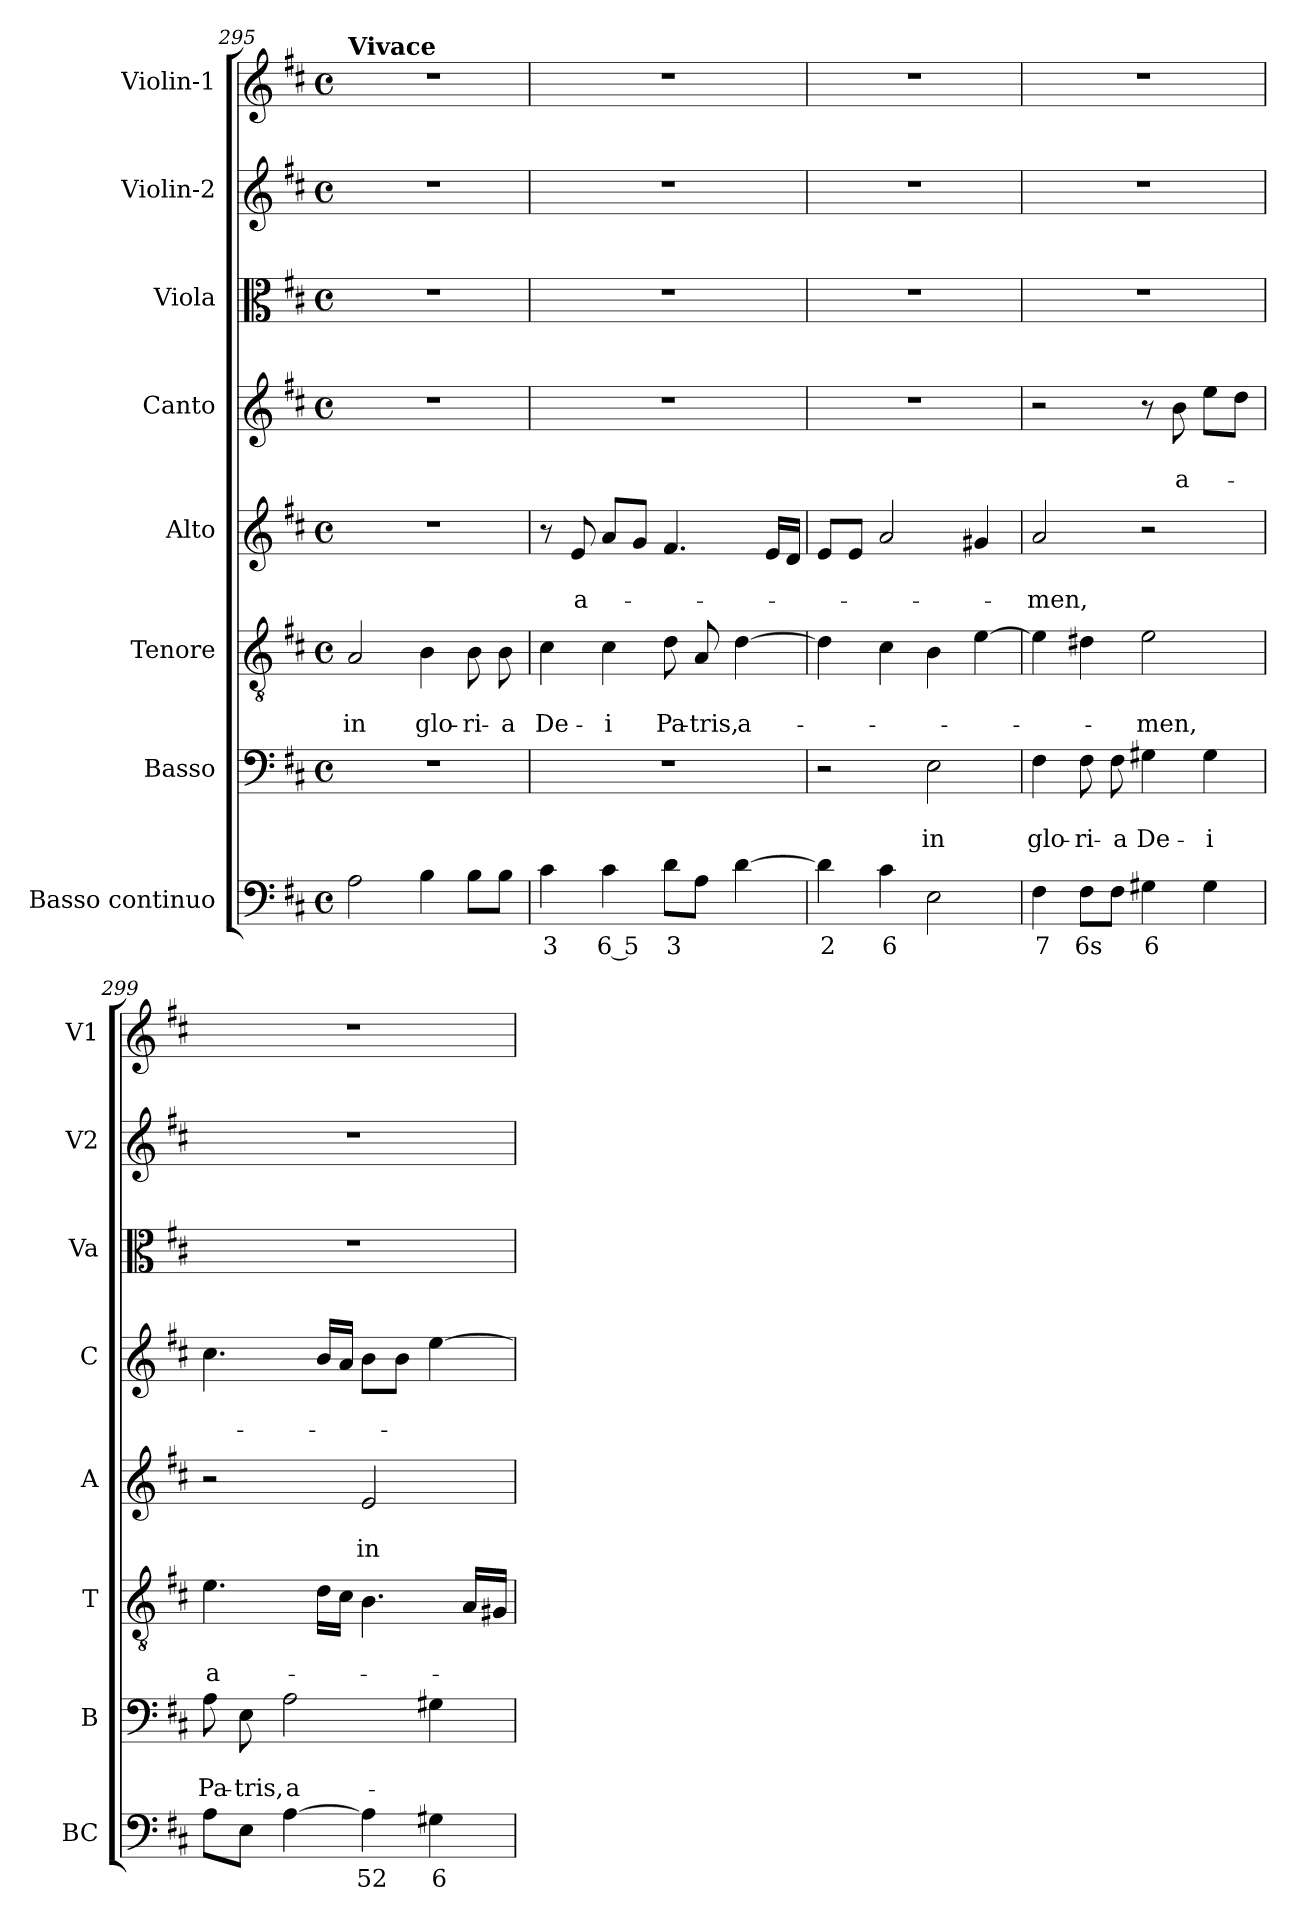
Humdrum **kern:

**kern	**text	**kern	**text	**text	**kern	**text	**text	**kern	**text	**text	**kern	**text	**text	**kern	**kern	**kern
*part8	*part8	*part7	*part7	*part7	*part6	*part6	*part6	*part5	*part5	*part5	*part4	*part4	*part4	*part3	*part2	*part1
*staff8	*staff8	*staff7	*staff7	*staff7	*staff6	*staff6	*staff6	*staff5	*staff5	*staff5	*staff4	*staff4	*staff4	*staff3	*staff2	*staff1
*I"Basso continuo	*	*I"Basso	*	*	*I"Tenore	*	*	*I"Alto	*	*	*I"Canto	*	*	*I"Viola	*I"Violin-2	*I"Violin-1
*I'BC	*	*I'B	*	*	*I'T	*	*	*I'A	*	*	*I'C	*	*	*I'Va	*I'V2	*I'V1
*clefF4	*	*clefF4	*	*	*clefGv2	*	*	*clefG2	*	*	*clefG2	*	*	*clefC3	*clefG2	*clefG2
*k[f#c#]	*	*k[f#c#]	*	*	*k[f#c#]	*	*	*k[f#c#]	*	*	*k[f#c#]	*	*	*k[f#c#]	*k[f#c#]	*k[f#c#]
*D:	*	*D:	*	*	*D:	*	*	*D:	*	*	*D:	*	*	*D:	*D:	*D:
*M4/4	*	*M4/4	*	*	*M4/4	*	*	*M4/4	*	*	*M4/4	*	*	*M4/4	*M4/4	*M4/4
*met(c)	*	*met(c)	*	*	*met(c)	*	*	*met(c)	*	*	*met(c)	*	*	*met(c)	*met(c)	*met(c)
=295	=295	=295	=295	=295	=295	=295	=295	=295	=295	=295	=295	=295	=295	=295	=295	=295
!	!	!	!	!	!	!	!	!	!	!	!	!	!	!	!	!LO:TX:a:B:t=Vivace
!	!	!	!	!	!	!	!LO:LY:b	!	!	!	!	!	!	!	!	!
2A\	.	1r	.	.	2A/	.	in	1r	.	.	1r	.	.	1r	1r	1r
!	!	!	!	!	!	!	!LO:LY:b	!	!	!	!	!	!	!	!	!
4B\	.	.	.	.	4B\	.	glo-	.	.	.	.	.	.	.	.	.
!	!	!	!	!	!	!	!LO:LY:b	!	!	!	!	!	!	!	!	!
8B\L	.	.	.	.	8B\	.	-ri-	.	.	.	.	.	.	.	.	.
!	!	!	!	!	!	!	!LO:LY:b	!	!	!	!	!	!	!	!	!
8B\J	.	.	.	.	8B\	.	-a	.	.	.	.	.	.	.	.	.
=296	=296	=296	=296	=296	=296	=296	=296	=296	=296	=296	=296	=296	=296	=296	=296	=296
!	!LO:LY:b	!	!	!	!	!	!LO:LY:b	!	!	!	!	!	!	!	!	!
4c#\	3	1r	.	.	4c#\	.	De-	8r	.	.	1r	.	.	1r	1r	1r
!	!	!	!	!	!	!	!	!	!	!LO:LY:b	!	!	!	!	!	!
.	.	.	.	.	.	.	.	8e/	.	a-	.	.	.	.	.	.
!	!LO:LY:b	!	!	!	!	!	!LO:LY:b	!	!	!	!	!	!	!	!	!
4c#\	6 5	.	.	.	4c#\	.	-i	8a/L	.	.	.	.	.	.	.	.
.	.	.	.	.	.	.	.	8g/J	.	.	.	.	.	.	.	.
!	!LO:LY:b	!	!	!	!	!	!LO:LY:b	!	!	!	!	!	!	!	!	!
8d\L	3	.	.	.	8d\	.	Pa-	4.f#/	.	.	.	.	.	.	.	.
!	!	!	!	!	!	!	!LO:LY:b	!	!	!	!	!	!	!	!	!
8A\J	.	.	.	.	8A/	.	-tris,	.	.	.	.	.	.	.	.	.
!	!	!	!	!	!	!	!LO:LY:b	!	!	!	!	!	!	!	!	!
[4d\	.	.	.	.	[4d\	.	a-	.	.	.	.	.	.	.	.	.
.	.	.	.	.	.	.	.	16e/LL	.	.	.	.	.	.	.	.
.	.	.	.	.	.	.	.	16d/JJ	.	.	.	.	.	.	.	.
=297	=297	=297	=297	=297	=297	=297	=297	=297	=297	=297	=297	=297	=297	=297	=297	=297
!	!LO:LY:b	!	!	!	!	!	!	!	!	!	!	!	!	!	!	!
*^	*	*	*	*	*	*	*	*	*	*	*	*	*	*	*	*
4d\]	2ryy	2	2r	.	.	4d\]	.	.	8e/L	.	.	1r	.	.	1r	1r	1r
.	.	.	.	.	.	.	.	.	8e/J	.	.	.	.	.	.	.	.
!	!	!LO:LY:b	!	!	!	!	!	!	!	!	!	!	!	!	!	!	!
4c#\	.	6	.	.	.	4c#\	.	.	2a/	.	.	.	.	.	.	.	.
!	!	!	!	!	!LO:LY:b	!	!	!	!	!	!	!	!	!	!	!	!
2E\	4ryy	.	2E\	.	in	4B\	.	.	.	.	.	.	.	.	.	.	.
.	4ryy	.	.	.	.	[4e\	.	.	4g#X/	.	.	.	.	.	.	.	.
!!LO:PB:g=z
=298	=298	=298	=298	=298	=298	=298	=298	=298	=298	=298	=298	=298	=298	=298	=298	=298	=298
!	!	!LO:LY:b	!	!	!LO:LY:b	!	!	!	!	!	!LO:LY:b	!	!	!	!	!	!
*v	*v	*	*	*	*	*	*	*	*	*	*	*	*	*	*	*	*
4F#\	7	4F#\	.	glo-	4e\]	.	.	2a/	.	-men,	2r	.	.	1r	1r	1r
!	!LO:LY:b	!	!	!LO:LY:b	!	!	!	!	!	!	!	!	!	!	!	!
8F#\L	6s	8F#\	.	-ri-	4d#X\	.	.	.	.	.	.	.	.	.	.	.
!	!	!	!	!LO:LY:b	!	!	!	!	!	!	!	!	!	!	!	!
8F#\J	.	8F#\	.	-a	.	.	.	.	.	.	.	.	.	.	.	.
!	!LO:LY:b	!	!	!LO:LY:b	!	!	!LO:LY:b	!	!	!	!	!	!	!	!	!
4G#X\	6	4G#X\	.	De-	2e\	.	-men,	2r	.	.	8r	.	.	.	.	.
!	!	!	!	!	!	!	!	!	!	!	!	!	!LO:LY:b	!	!	!
.	.	.	.	.	.	.	.	.	.	.	8b\	.	a-	.	.	.
!	!	!	!	!LO:LY:b	!	!	!	!	!	!	!	!	!	!	!	!
4G#\	.	4G#\	.	-i	.	.	.	.	.	.	8ee\L	.	.	.	.	.
.	.	.	.	.	.	.	.	.	.	.	8dd\J	.	.	.	.	.
=299	=299	=299	=299	=299	=299	=299	=299	=299	=299	=299	=299	=299	=299	=299	=299	=299
!	!	!	!	!LO:LY:b	!	!	!LO:LY:b	!	!	!	!	!	!	!	!	!
8A\L	.	8A\	.	Pa-	4.e\	.	a-	2r	.	.	4.cc#\	.	.	1r	1r	1r
!	!	!	!	!LO:LY:b	!	!	!	!	!	!	!	!	!	!	!	!
8E\J	.	8E\	.	-tris,	.	.	.	.	.	.	.	.	.	.	.	.
!	!	!	!	!LO:LY:b	!	!	!	!	!	!	!	!	!	!	!	!
[4A\	.	2A\	.	a-	.	.	.	.	.	.	.	.	.	.	.	.
.	.	.	.	.	16d\LL	.	.	.	.	.	16b/LL	.	.	.	.	.
.	.	.	.	.	16c#\JJ	.	.	.	.	.	16a/JJ	.	.	.	.	.
!	!LO:LY:b	!	!	!	!	!	!	!	!	!LO:LY:b	!	!	!	!	!	!
4A\]	52	.	.	.	4.B\	.	.	2e/	.	in	8b\L	.	.	.	.	.
.	.	.	.	.	.	.	.	.	.	.	8b\J	.	.	.	.	.
!	!LO:LY:b	!	!	!	!	!	!	!	!	!	!	!	!	!	!	!
4G#X\	6	4G#X\	.	.	.	.	.	.	.	.	[4ee\	.	.	.	.	.
.	.	.	.	.	16A/LL	.	.	.	.	.	.	.	.	.	.	.
.	.	.	.	.	16G#X/JJ	.	.	.	.	.	.	.	.	.	.	.
=	=	=	=	=	=	=	=	=	=	=	=	=	=	=	=	=
*-	*-	*-	*-	*-	*-	*-	*-	*-	*-	*-	*-	*-	*-	*-	*-	*-
